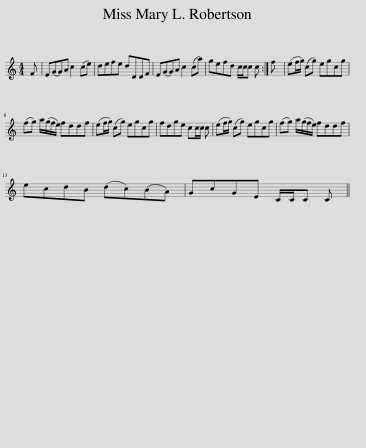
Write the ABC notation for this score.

X:1
L:1/8
M:4/4
I:linebreak $
K:C
V:1 treble
V:1
 F | E(GG)A c2 (ce) | defe dDDF | E(GG)A c2 (ca) | gefd c/c/c c :| %5
 f | (ef/g/) (cg) egcg |$ (fg) a/(g/f/e/) fddf | (ef/g/) (cg) egcg | fdge cc/c/ c | %10
 (ef/g/) (cg) egcg | (fg) a/(g/f/e/) fddf |$ ecdB (dc)(BA) | GcGE C/C/C C || %14
